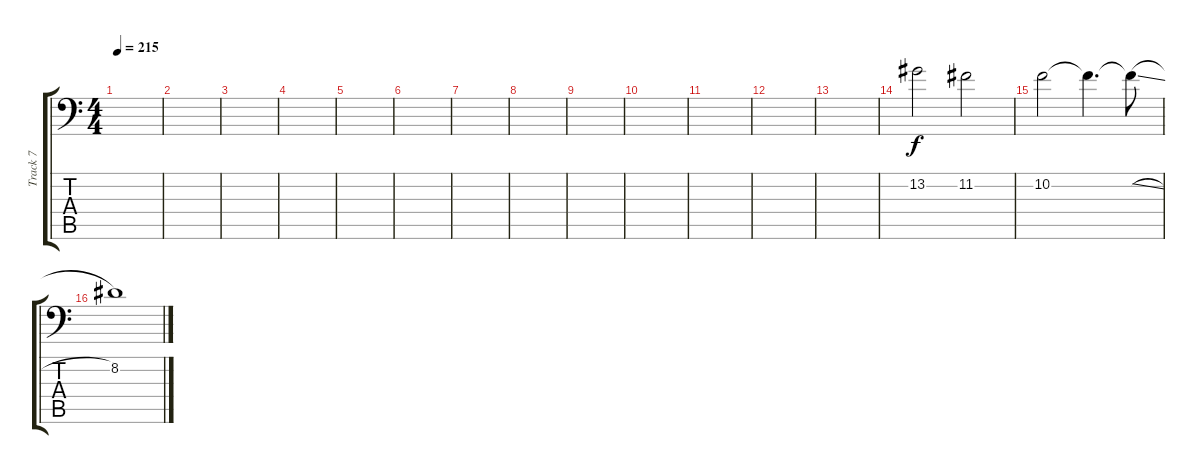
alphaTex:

\track ("Track 7" "Track 7") {instrument clarinet}
\staff {score tabs}
\tuning (C4 G3 Eb3 Bb2 F2 Bb1) {hide}
\ts (4 4)
\tempo 215
\clef f4
\ks c
|
|
|
|
|
|
|
|
|
|
|
|
|
13.2.2 11.2.2 |
10.2.2 10.2{t}.4{d} 10.2{sl t}.8 |
8.2.1
